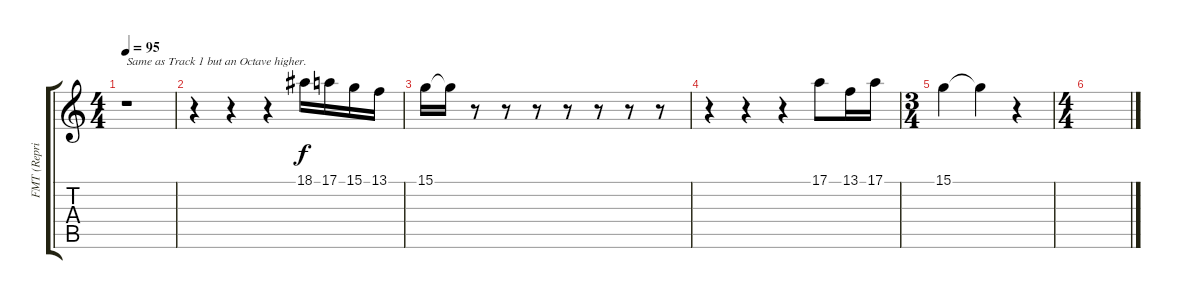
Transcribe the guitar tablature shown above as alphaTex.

\track ("FMT (Reprint)" "FMT (Repri") {instrument flute}
\staff {score tabs}
\tuning (E4 B3 G3 D3 A2 E2) {hide}
\ts (4 4)
\tempo 95
\clef g2
\ks c
r.1{txt "Same as Track 1 but an Octave higher." dy f instrument flute} |
r.4 r.4 r.4 18.1.16 17.1.16 15.1.16 13.1.16 |
15.1.16 15.1{t}.16 r.8 r.8 r.8 r.8 r.8 r.8 r.8 |
r.4 r.4 r.4 17.1.8 13.1.16 17.1.16 |
\ts (3 4)
15.1.4 15.1{t}.4 r.4 |
\ts (4 4)
